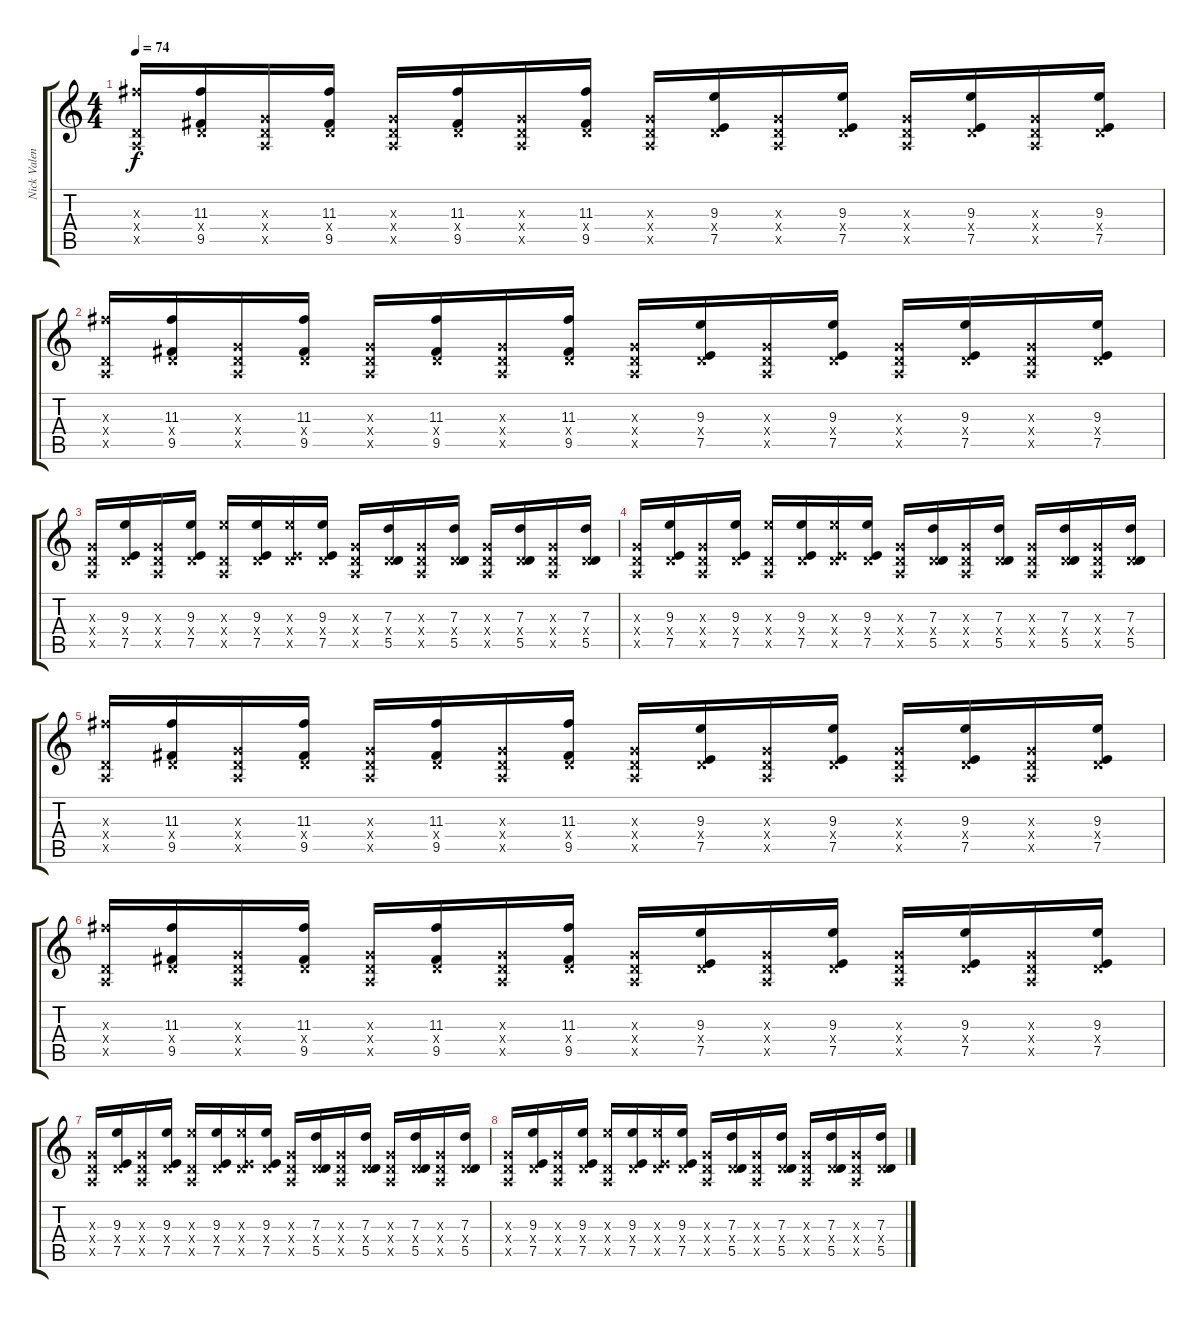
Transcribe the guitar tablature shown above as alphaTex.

\track ("Nick Valensi (Lead)" "Nick Valen") {instrument overdrivenguitar}
\staff {score tabs}
\tuning (E4 B3 G3 D3 A2 E2) {hide}
\ts (4 4)
\tempo 74
\clef g2
\ks c
(11.3{x} 0.4{x} 0.5{x}).16{dy f} (11.3 0.4{x} 9.5).16 (0.3{x} 0.4{x} 0.5{x}).16 (11.3 0.4{x} 9.5).16 (0.3{x} 0.4{x} 0.5{x}).16 (11.3 0.4{x} 9.5).16 (0.3{x} 0.4{x} 0.5{x}).16 (11.3 0.4{x} 9.5).16 (0.3{x} 0.4{x} 0.5{x}).16 (9.3 0.4{x} 7.5).16 (0.3{x} 0.4{x} 0.5{x}).16 (9.3 0.4{x} 7.5).16 (0.3{x} 0.4{x} 0.5{x}).16 (9.3 0.4{x} 7.5).16 (0.3{x} 0.4{x} 0.5{x}).16 (9.3 0.4{x} 7.5).16 |
(11.3{x} 0.4{x} 0.5{x}).16 (11.3 0.4{x} 9.5).16 (0.3{x} 0.4{x} 0.5{x}).16 (11.3 0.4{x} 9.5).16 (0.3{x} 0.4{x} 0.5{x}).16 (11.3 0.4{x} 9.5).16 (0.3{x} 0.4{x} 0.5{x}).16 (11.3 0.4{x} 9.5).16 (0.3{x} 0.4{x} 0.5{x}).16 (9.3 0.4{x} 7.5).16 (0.3{x} 0.4{x} 0.5{x}).16 (9.3 0.4{x} 7.5).16 (0.3{x} 0.4{x} 0.5{x}).16 (9.3 0.4{x} 7.5).16 (0.3{x} 0.4{x} 0.5{x}).16 (9.3 0.4{x} 7.5).16 |
(0.3{x} 0.4{x} 0.5{x}).16 (9.3 0.4{x} 7.5).16 (0.3{x} 0.4{x} 0.5{x}).16 (9.3 0.4{x} 7.5).16 (9.3{x} 0.4{x} 0.5{x}).16 (9.3 0.4{x} 7.5).16 (9.3{x} 0.4{x} 7.5{x}).16 (9.3 0.4{x} 7.5).16 (0.3{x} 0.4{x} 0.5{x}).16 (7.3 0.4{x} 5.5).16 (0.3{x} 0.4{x} 0.5{x}).16 (7.3 0.4{x} 5.5).16 (0.3{x} 0.4{x} 0.5{x}).16 (7.3 0.4{x} 5.5).16 (0.3{x} 0.4{x} 0.5{x}).16 (7.3 0.4{x} 5.5).16 |
(0.3{x} 0.4{x} 0.5{x}).16 (9.3 0.4{x} 7.5).16 (0.3{x} 0.4{x} 0.5{x}).16 (9.3 0.4{x} 7.5).16 (9.3{x} 0.4{x} 0.5{x}).16 (9.3 0.4{x} 7.5).16 (9.3{x} 0.4{x} 7.5{x}).16 (9.3 0.4{x} 7.5).16 (0.3{x} 0.4{x} 0.5{x}).16 (7.3 0.4{x} 5.5).16 (0.3{x} 0.4{x} 0.5{x}).16 (7.3 0.4{x} 5.5).16 (0.3{x} 0.4{x} 0.5{x}).16 (7.3 0.4{x} 5.5).16 (0.3{x} 0.4{x} 0.5{x}).16 (7.3 0.4{x} 5.5).16 |
(11.3{x} 0.4{x} 0.5{x}).16 (11.3 0.4{x} 9.5).16 (0.3{x} 0.4{x} 0.5{x}).16 (11.3 0.4{x} 9.5).16 (0.3{x} 0.4{x} 0.5{x}).16 (11.3 0.4{x} 9.5).16 (0.3{x} 0.4{x} 0.5{x}).16 (11.3 0.4{x} 9.5).16 (0.3{x} 0.4{x} 0.5{x}).16 (9.3 0.4{x} 7.5).16 (0.3{x} 0.4{x} 0.5{x}).16 (9.3 0.4{x} 7.5).16 (0.3{x} 0.4{x} 0.5{x}).16 (9.3 0.4{x} 7.5).16 (0.3{x} 0.4{x} 0.5{x}).16 (9.3 0.4{x} 7.5).16 |
(11.3{x} 0.4{x} 0.5{x}).16 (11.3 0.4{x} 9.5).16 (0.3{x} 0.4{x} 0.5{x}).16 (11.3 0.4{x} 9.5).16 (0.3{x} 0.4{x} 0.5{x}).16 (11.3 0.4{x} 9.5).16 (0.3{x} 0.4{x} 0.5{x}).16 (11.3 0.4{x} 9.5).16 (0.3{x} 0.4{x} 0.5{x}).16 (9.3 0.4{x} 7.5).16 (0.3{x} 0.4{x} 0.5{x}).16 (9.3 0.4{x} 7.5).16 (0.3{x} 0.4{x} 0.5{x}).16 (9.3 0.4{x} 7.5).16 (0.3{x} 0.4{x} 0.5{x}).16 (9.3 0.4{x} 7.5).16 |
(0.3{x} 0.4{x} 0.5{x}).16 (9.3 0.4{x} 7.5).16 (0.3{x} 0.4{x} 0.5{x}).16 (9.3 0.4{x} 7.5).16 (9.3{x} 0.4{x} 0.5{x}).16 (9.3 0.4{x} 7.5).16 (9.3{x} 0.4{x} 7.5{x}).16 (9.3 0.4{x} 7.5).16 (0.3{x} 0.4{x} 0.5{x}).16 (7.3 0.4{x} 5.5).16 (0.3{x} 0.4{x} 0.5{x}).16 (7.3 0.4{x} 5.5).16 (0.3{x} 0.4{x} 0.5{x}).16 (7.3 0.4{x} 5.5).16 (0.3{x} 0.4{x} 0.5{x}).16 (7.3 0.4{x} 5.5).16 |
(0.3{x} 0.4{x} 0.5{x}).16 (9.3 0.4{x} 7.5).16 (0.3{x} 0.4{x} 0.5{x}).16 (9.3 0.4{x} 7.5).16 (9.3{x} 0.4{x} 0.5{x}).16 (9.3 0.4{x} 7.5).16 (9.3{x} 0.4{x} 7.5{x}).16 (9.3 0.4{x} 7.5).16 (0.3{x} 0.4{x} 0.5{x}).16 (7.3 0.4{x} 5.5).16 (0.3{x} 0.4{x} 0.5{x}).16 (7.3 0.4{x} 5.5).16 (0.3{x} 0.4{x} 0.5{x}).16 (7.3 0.4{x} 5.5).16 (0.3{x} 0.4{x} 0.5{x}).16 (7.3 0.4{x} 5.5).16
